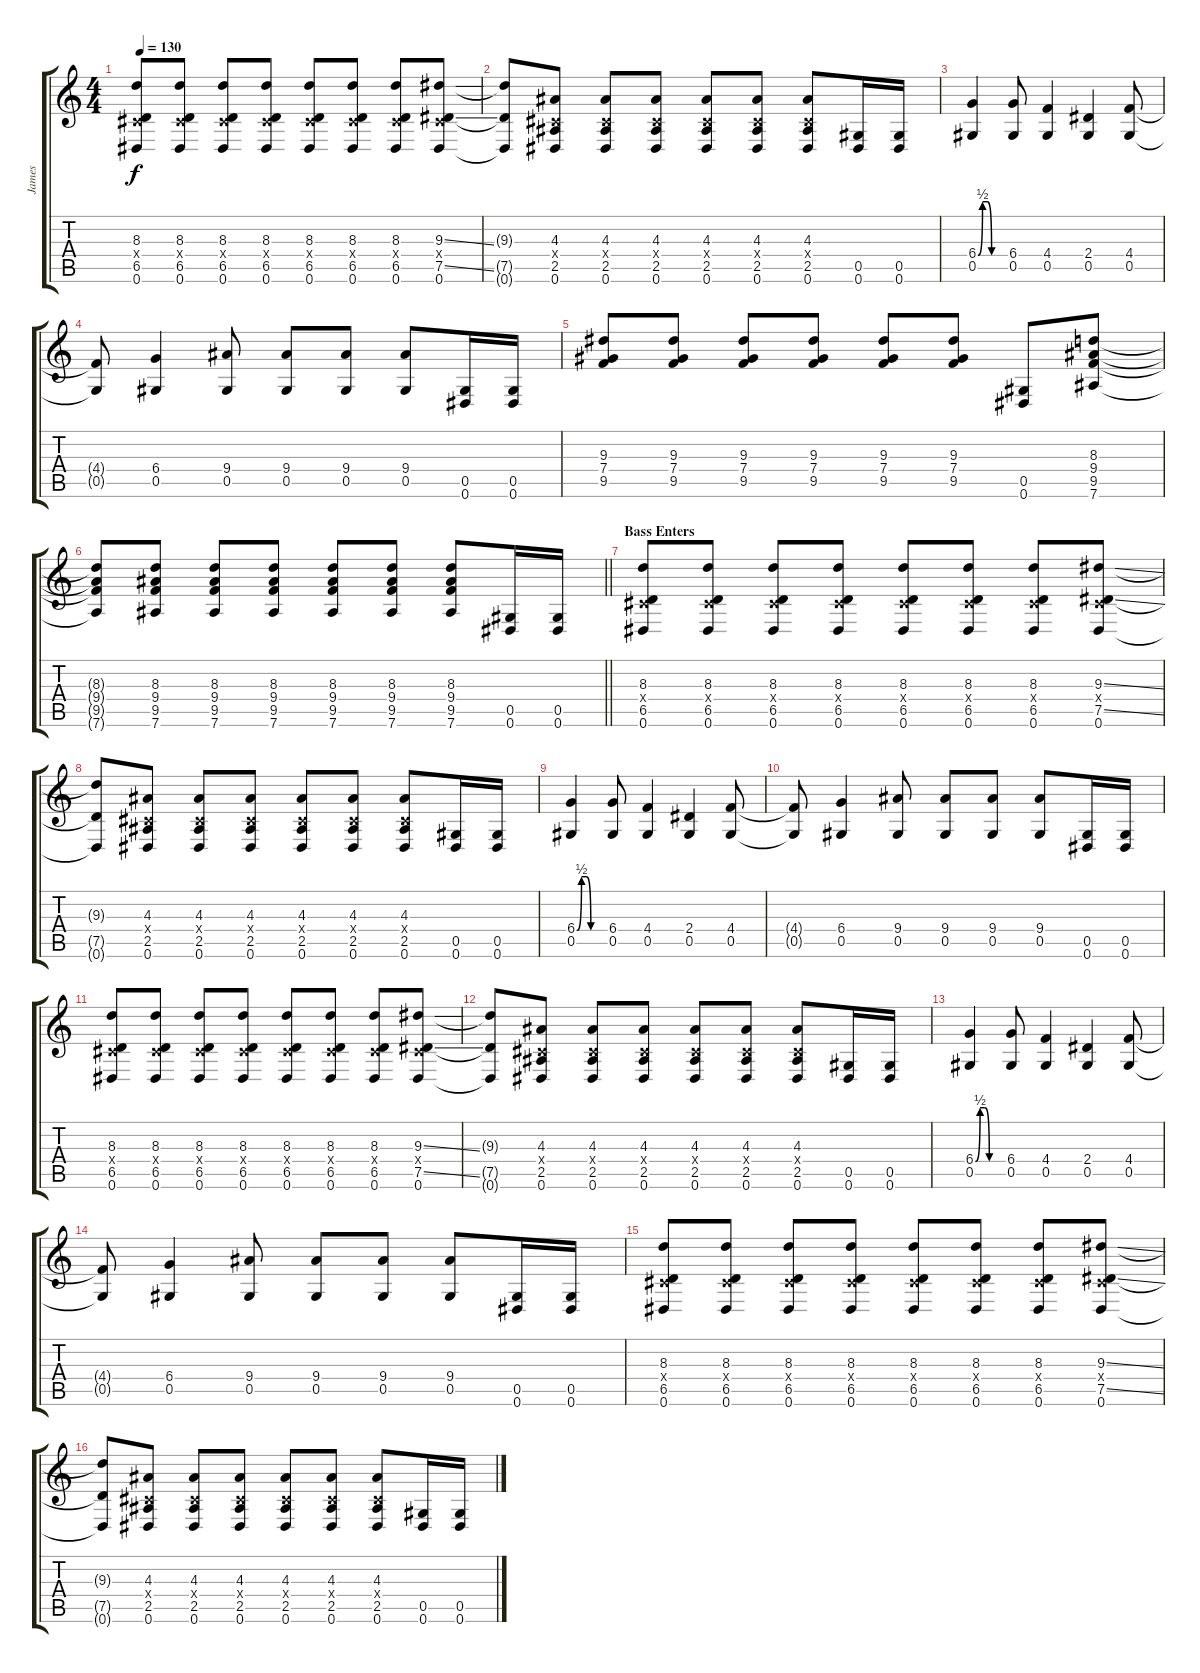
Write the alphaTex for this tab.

\track ("James" "James") {instrument acousticguitarsteel}
\staff {score tabs}
\tuning (Eb4 Bb3 Gb3 Db3 Ab2 Eb2) {hide}
\ts (4 4)
\tempo 130
\clef g2
\ks c
(8.3 0.4{x} 6.5 0.6).8{dy f} (8.3 0.4{x} 6.5 0.6).8 (8.3 0.4{x} 6.5 0.6).8 (8.3 0.4{x} 6.5 0.6).8 (8.3 0.4{x} 6.5 0.6).8 (8.3 0.4{x} 6.5 0.6).8 (8.3 0.4{x} 6.5 0.6).8 (9.3{ss} 0.4{x} 7.5{ss} 0.6).8 |
(9.3{t} 7.5{t} 0.6{t}).8 (4.3 0.4{x} 2.5 0.6).8 (4.3 0.4{x} 2.5 0.6).8 (4.3 0.4{x} 2.5 0.6).8 (4.3 0.4{x} 2.5 0.6).8 (4.3 0.4{x} 2.5 0.6).8 (4.3 0.4{x} 2.5 0.6).8 (0.5 0.6).16 (0.5 0.6).16 |
(6.4{be (custom 0 0 10 2 20 2 30 0 60 0)} 0.5).4 (6.4 0.5).8 (4.4 0.5).4 (2.4 0.5).4 (4.4 0.5).8 |
(4.4{t} 0.5{t}).8 (6.4 0.5).4 (9.4 0.5).8 (9.4 0.5).8 (9.4 0.5).8 (9.4 0.5).8 (0.5 0.6).16 (0.5 0.6).16 |
(9.3 7.4 9.5).8 (9.3 7.4 9.5).8 (9.3 7.4 9.5).8 (9.3 7.4 9.5).8 (9.3 7.4 9.5).8 (9.3 7.4 9.5).8 (0.5 0.6).8 (8.3 9.4 9.5 7.6).8 |
\barLineRight lightlight
(8.3{t} 9.4{t} 9.5{t} 7.6{t}).8 (8.3 9.4 9.5 7.6).8 (8.3 9.4 9.5 7.6).8 (8.3 9.4 9.5 7.6).8 (8.3 9.4 9.5 7.6).8 (8.3 9.4 9.5 7.6).8 (8.3 9.4 9.5 7.6).8 (0.5 0.6).16 (0.5 0.6).16 |
\section ("" "Bass Enters")
(8.3 0.4{x} 6.5 0.6).8 (8.3 0.4{x} 6.5 0.6).8 (8.3 0.4{x} 6.5 0.6).8 (8.3 0.4{x} 6.5 0.6).8 (8.3 0.4{x} 6.5 0.6).8 (8.3 0.4{x} 6.5 0.6).8 (8.3 0.4{x} 6.5 0.6).8 (9.3{ss} 0.4{x} 7.5{ss} 0.6).8 |
(9.3{t} 7.5{t} 0.6{t}).8 (4.3 0.4{x} 2.5 0.6).8 (4.3 0.4{x} 2.5 0.6).8 (4.3 0.4{x} 2.5 0.6).8 (4.3 0.4{x} 2.5 0.6).8 (4.3 0.4{x} 2.5 0.6).8 (4.3 0.4{x} 2.5 0.6).8 (0.5 0.6).16 (0.5 0.6).16 |
(6.4{be (custom 0 0 10 2 20 2 30 0 60 0)} 0.5).4 (6.4 0.5).8 (4.4 0.5).4 (2.4 0.5).4 (4.4 0.5).8 |
(4.4{t} 0.5{t}).8 (6.4 0.5).4 (9.4 0.5).8 (9.4 0.5).8 (9.4 0.5).8 (9.4 0.5).8 (0.5 0.6).16 (0.5 0.6).16 |
(8.3 0.4{x} 6.5 0.6).8 (8.3 0.4{x} 6.5 0.6).8 (8.3 0.4{x} 6.5 0.6).8 (8.3 0.4{x} 6.5 0.6).8 (8.3 0.4{x} 6.5 0.6).8 (8.3 0.4{x} 6.5 0.6).8 (8.3 0.4{x} 6.5 0.6).8 (9.3{ss} 0.4{x} 7.5{ss} 0.6).8 |
(9.3{t} 7.5{t} 0.6{t}).8 (4.3 0.4{x} 2.5 0.6).8 (4.3 0.4{x} 2.5 0.6).8 (4.3 0.4{x} 2.5 0.6).8 (4.3 0.4{x} 2.5 0.6).8 (4.3 0.4{x} 2.5 0.6).8 (4.3 0.4{x} 2.5 0.6).8 (0.5 0.6).16 (0.5 0.6).16 |
(6.4{be (custom 0 0 10 2 20 2 30 0 60 0)} 0.5).4 (6.4 0.5).8 (4.4 0.5).4 (2.4 0.5).4 (4.4 0.5).8 |
(4.4{t} 0.5{t}).8 (6.4 0.5).4 (9.4 0.5).8 (9.4 0.5).8 (9.4 0.5).8 (9.4 0.5).8 (0.5 0.6).16 (0.5 0.6).16 |
(8.3 0.4{x} 6.5 0.6).8 (8.3 0.4{x} 6.5 0.6).8 (8.3 0.4{x} 6.5 0.6).8 (8.3 0.4{x} 6.5 0.6).8 (8.3 0.4{x} 6.5 0.6).8 (8.3 0.4{x} 6.5 0.6).8 (8.3 0.4{x} 6.5 0.6).8 (9.3{ss} 0.4{x} 7.5{ss} 0.6).8 |
(9.3{t} 7.5{t} 0.6{t}).8 (4.3 0.4{x} 2.5 0.6).8 (4.3 0.4{x} 2.5 0.6).8 (4.3 0.4{x} 2.5 0.6).8 (4.3 0.4{x} 2.5 0.6).8 (4.3 0.4{x} 2.5 0.6).8 (4.3 0.4{x} 2.5 0.6).8 (0.5 0.6).16 (0.5 0.6).16
